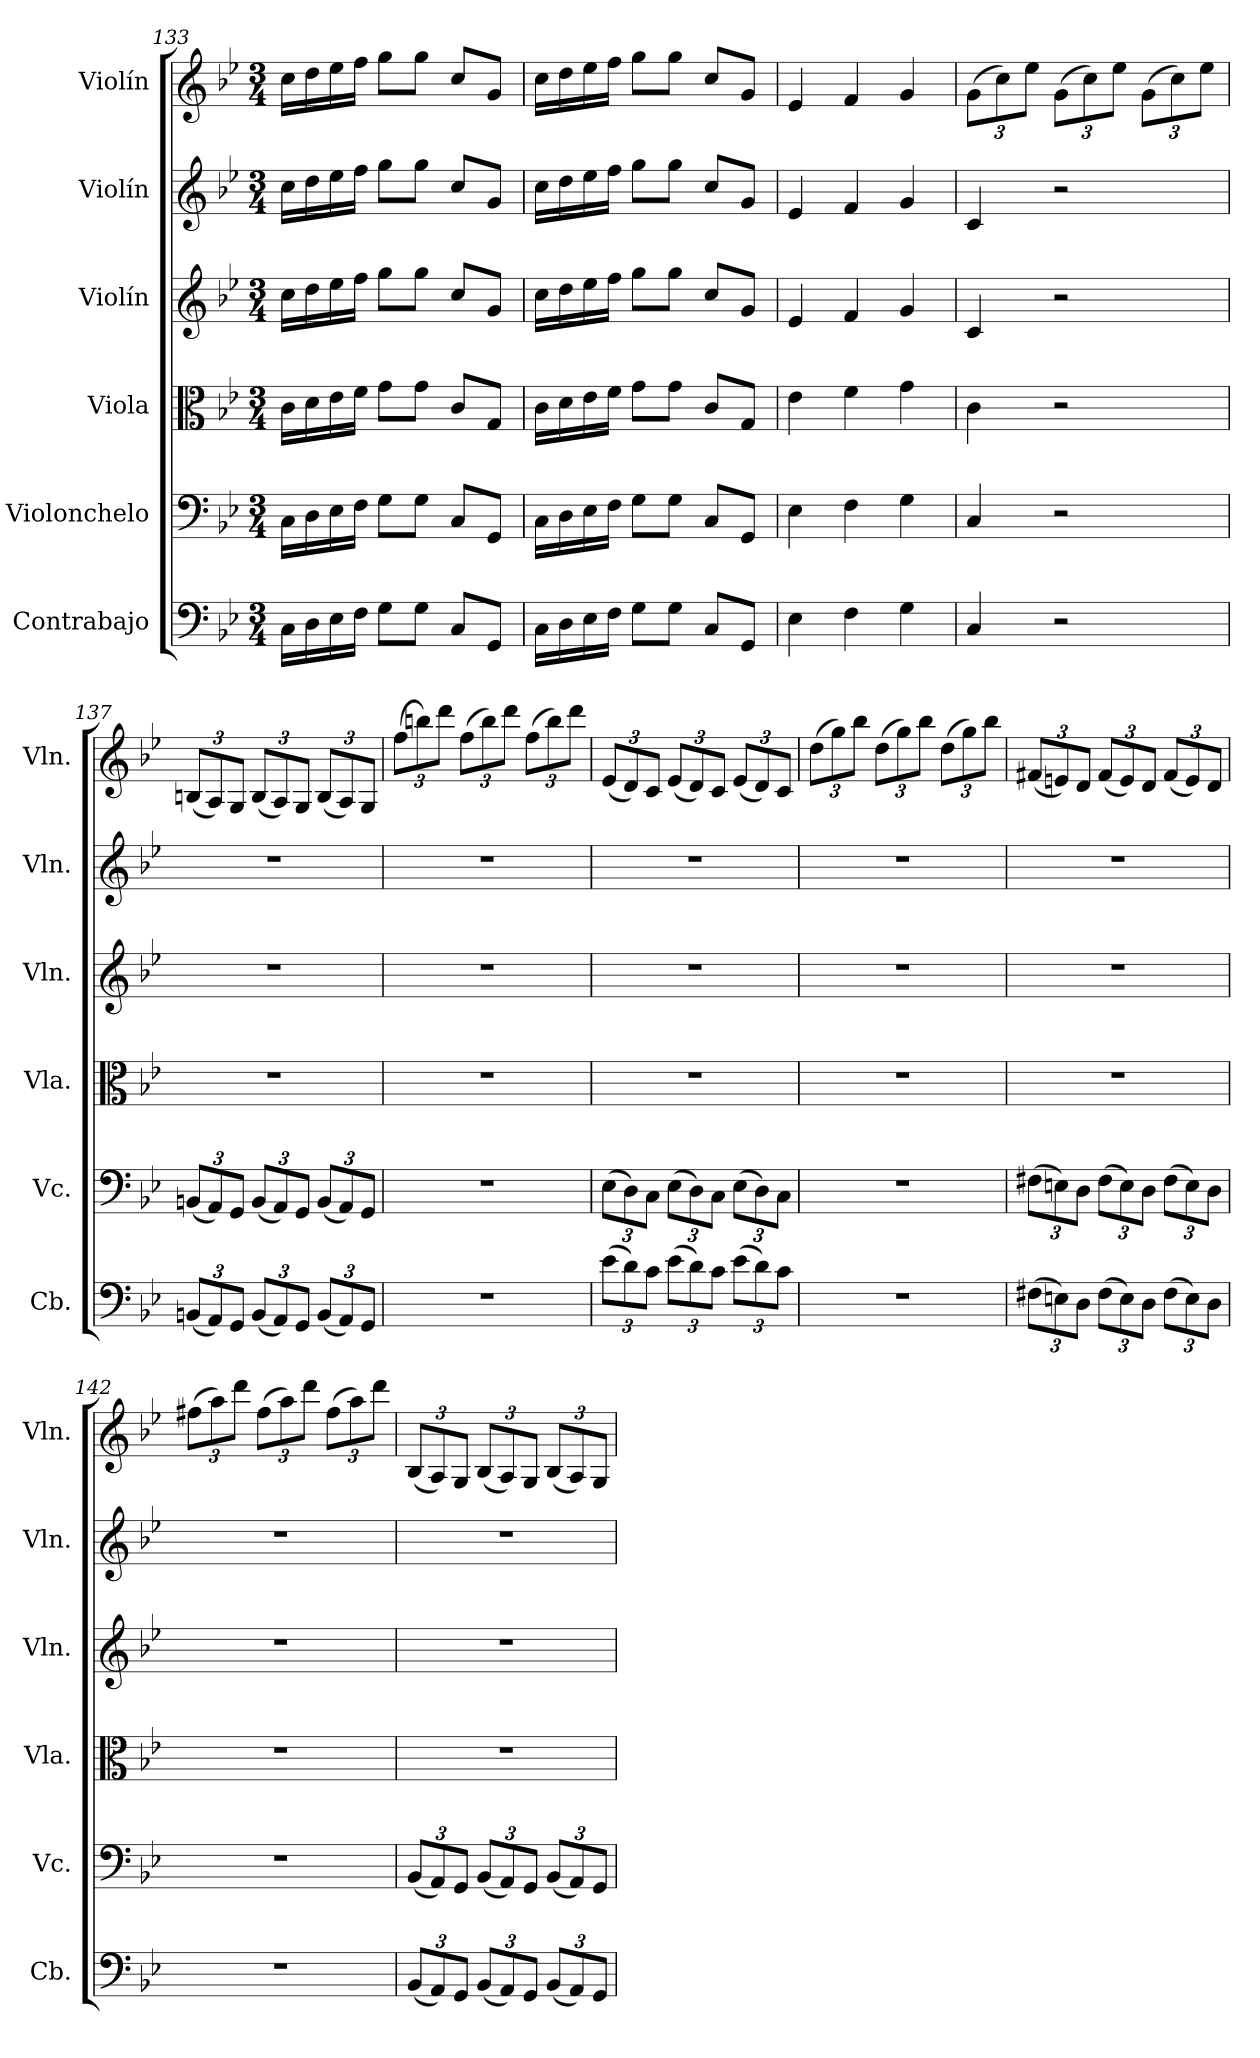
**kern	**kern	**kern	**kern	**kern	**kern
*part6	*part5	*part4	*part3	*part2	*part1
*staff6	*staff5	*staff4	*staff3	*staff2	*staff1
*I"Contrabajo	*I"Violonchelo	*I"Viola	*I"Violín	*I"Violín	*I"Violín
*I'Cb.	*I'Vc.	*I'Vla.	*I'Vln.	*I'Vln.	*I'Vln.
*clefF4	*clefF4	*clefC3	*clefG2	*clefG2	*clefG2
*ITrd7c12	*	*	*	*	*
*k[b-e-]	*k[b-e-]	*k[b-e-]	*k[b-e-]	*k[b-e-]	*k[b-e-]
*M3/4	*M3/4	*M3/4	*M3/4	*M3/4	*M3/4
=133	=133	=133	=133	=133	=133
16CC\LL	16C\LL	16c\LL	16cc\LL	16cc\LL	16cc\LL
16DD\	16D\	16d\	16dd\	16dd\	16dd\
16EE-\	16E-\	16e-\	16ee-\	16ee-\	16ee-\
16FF\JJ	16F\JJ	16f\JJ	16ff\JJ	16ff\JJ	16ff\JJ
8GG\L	8G\L	8g\L	8gg\L	8gg\L	8gg\L
8GG\J	8G\J	8g\J	8gg\J	8gg\J	8gg\J
8CC/L	8C/L	8c/L	8cc/L	8cc/L	8cc/L
8GGG/J	8GG/J	8G/J	8g/J	8g/J	8g/J
=134	=134	=134	=134	=134	=134
16CC\LL	16C\LL	16c\LL	16cc\LL	16cc\LL	16cc\LL
16DD\	16D\	16d\	16dd\	16dd\	16dd\
16EE-\	16E-\	16e-\	16ee-\	16ee-\	16ee-\
16FF\JJ	16F\JJ	16f\JJ	16ff\JJ	16ff\JJ	16ff\JJ
8GG\L	8G\L	8g\L	8gg\L	8gg\L	8gg\L
8GG\J	8G\J	8g\J	8gg\J	8gg\J	8gg\J
8CC/L	8C/L	8c/L	8cc/L	8cc/L	8cc/L
8GGG/J	8GG/J	8G/J	8g/J	8g/J	8g/J
=135	=135	=135	=135	=135	=135
4EE-\	4E-\	4e-\	4e-/	4e-/	4e-/
4FF\	4F\	4f\	4f/	4f/	4f/
4GG\	4G\	4g\	4g/	4g/	4g/
=136	=136	=136	=136	=136	=136
*	*	*	*	*	*Xbrackettup
4CC/	4C/	4c\	4c/	4c/	(>12g\L
.	.	.	.	.	12cc\)
.	.	.	.	.	12ee-\J
2r	2r	2r	2r	2r	(>12g\L
.	.	.	.	.	12cc\)
.	.	.	.	.	12ee-\J
.	.	.	.	.	(>12g\L
.	.	.	.	.	12cc\)
.	.	.	.	.	12ee-\J
!!LO:LB:g=z
=137	=137	=137	=137	=137	=137
*Xbrackettup	*Xbrackettup	*	*	*	*
(<12BBBn/L	(<12BBn/L	2.r	2.r	2.r	(<12Bn/L
12AAA/)	12AA/)	.	.	.	12A/)
12GGG/J	12GG/J	.	.	.	12G/J
(<12BBB/L	(<12BB/L	.	.	.	(<12B/L
12AAA/)	12AA/)	.	.	.	12A/)
12GGG/J	12GG/J	.	.	.	12G/J
(<12BBB/L	(<12BB/L	.	.	.	(<12B/L
12AAA/)	12AA/)	.	.	.	12A/)
12GGG/J	12GG/J	.	.	.	12G/J
=138	=138	=138	=138	=138	=138
2.r	2.r	2.r	2.r	2.r	(>12ff\L
.	.	.	.	.	12bbn\)
.	.	.	.	.	12ddd\J
.	.	.	.	.	(>12ff\L
.	.	.	.	.	12bb\)
.	.	.	.	.	12ddd\J
.	.	.	.	.	(>12ff\L
.	.	.	.	.	12bb\)
.	.	.	.	.	12ddd\J
=139	=139	=139	=139	=139	=139
(>12E-\L	(>12E-\L	2.r	2.r	2.r	(<12e-/L
12D\)	12D\)	.	.	.	12d/)
12C\J	12C\J	.	.	.	12c/J
(>12E-\L	(>12E-\L	.	.	.	(<12e-/L
12D\)	12D\)	.	.	.	12d/)
12C\J	12C\J	.	.	.	12c/J
(>12E-\L	(>12E-\L	.	.	.	(<12e-/L
12D\)	12D\)	.	.	.	12d/)
12C\J	12C\J	.	.	.	12c/J
=140	=140	=140	=140	=140	=140
2.r	2.r	2.r	2.r	2.r	(>12dd\L
.	.	.	.	.	12gg\)
.	.	.	.	.	12bb-\J
.	.	.	.	.	(>12dd\L
.	.	.	.	.	12gg\)
.	.	.	.	.	12bb-\J
.	.	.	.	.	(>12dd\L
.	.	.	.	.	12gg\)
.	.	.	.	.	12bb-\J
!!LO:PB:g=z
=141	=141	=141	=141	=141	=141
(>12FF#X\L	(>12F#X\L	2.r	2.r	2.r	(<12f#X/L
12EEn\)	12En\)	.	.	.	12en/)
12DD\J	12D\J	.	.	.	12d/J
(>12FF#\L	(>12F#\L	.	.	.	(<12f#/L
12EE\)	12E\)	.	.	.	12e/)
12DD\J	12D\J	.	.	.	12d/J
(>12FF#\L	(>12F#\L	.	.	.	(<12f#/L
12EE\)	12E\)	.	.	.	12e/)
12DD\J	12D\J	.	.	.	12d/J
=142	=142	=142	=142	=142	=142
2.r	2.r	2.r	2.r	2.r	(>12ff#X\L
.	.	.	.	.	12aa\)
.	.	.	.	.	12ddd\J
.	.	.	.	.	(>12ff#\L
.	.	.	.	.	12aa\)
.	.	.	.	.	12ddd\J
.	.	.	.	.	(>12ff#\L
.	.	.	.	.	12aa\)
.	.	.	.	.	12ddd\J
=143	=143	=143	=143	=143	=143
(<12BBB-/L	(<12BB-/L	2.r	2.r	2.r	(<12B-/L
12AAA/)	12AA/)	.	.	.	12A/)
12GGG/J	12GG/J	.	.	.	12G/J
(<12BBB-/L	(<12BB-/L	.	.	.	(<12B-/L
12AAA/)	12AA/)	.	.	.	12A/)
12GGG/J	12GG/J	.	.	.	12G/J
(<12BBB-/L	(<12BB-/L	.	.	.	(<12B-/L
12AAA/)	12AA/)	.	.	.	12A/)
12GGG/J	12GG/J	.	.	.	12G/J
=	=	=	=	=	=
*-	*-	*-	*-	*-	*-
